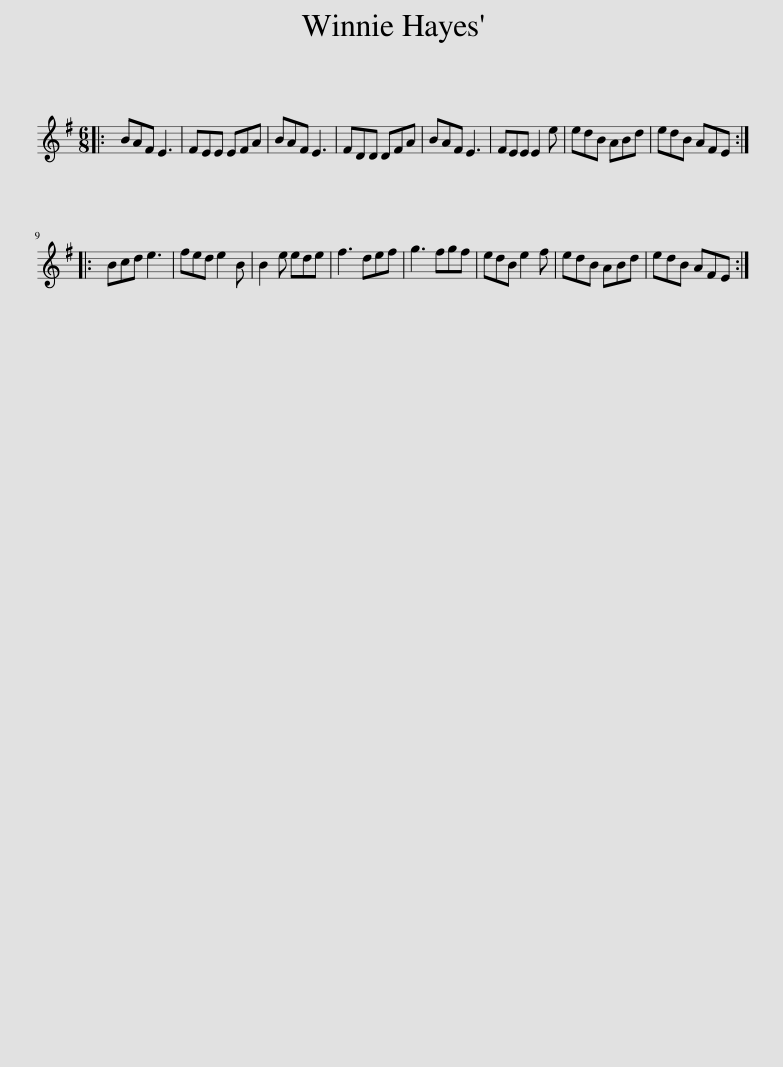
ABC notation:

X:1
L:1/8
M:6/8
I:linebreak $
K:G
V:1 treble
V:1
|: BAF E3 | FEE EFA | BAF E3 | FDD DFA | BAF E3 | %5
 FEE E2 e | edB ABd | edB AFE ::$ Bcd e3 | fed e2 B | %10
 B2 e ede | f3 def | g3 fgf | edB e2 f | edB ABd | %15
 edB AFE :| %16
